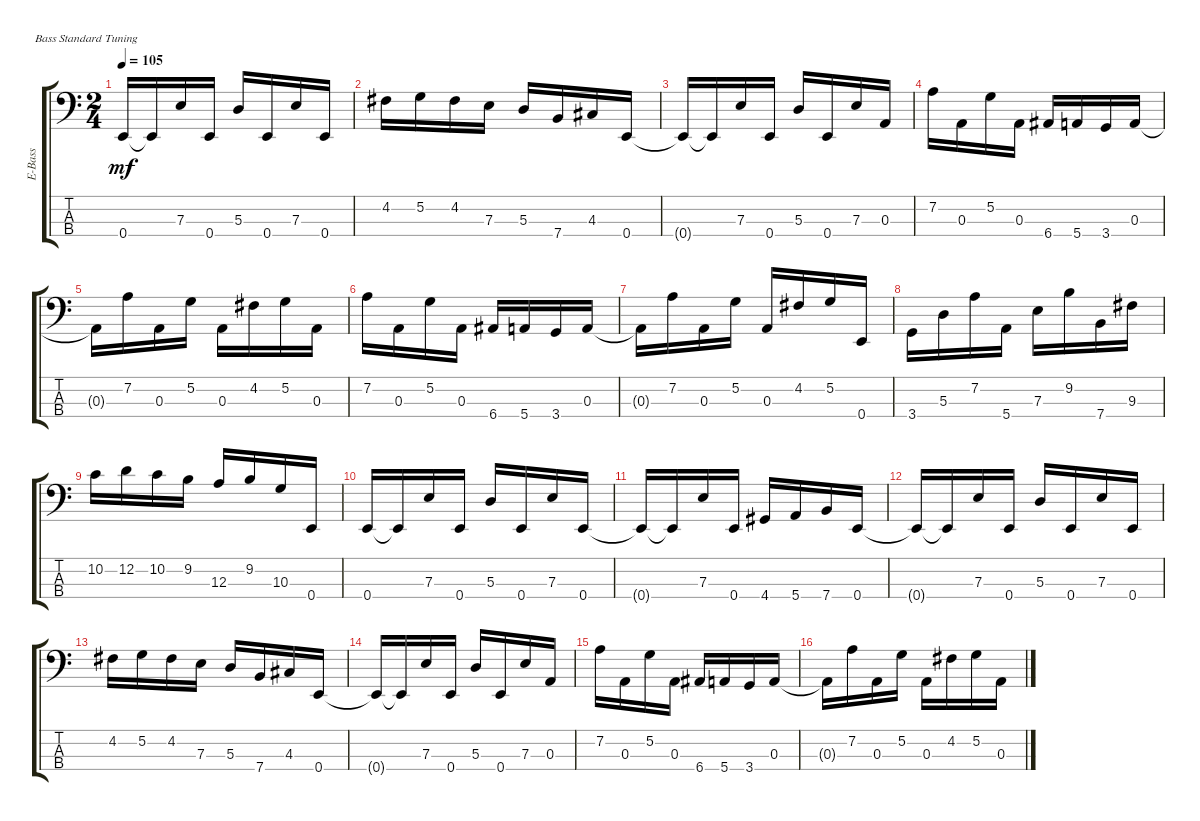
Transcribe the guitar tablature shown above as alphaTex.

\defaultSystemsLayout 4
\bracketExtendMode groupsimilarinstruments
\otherSystemsTrackNameOrientation horizontal
\track ("Anthony Jackson" "E-Bass") {instrument electricbassfinger}
\staff {score tabs}
\tuning (G2 D2 A1 E1)
\ts (2 4)
\tempo 105
\clef f4
\ks c
0.4{t}.16{dy mf} 0.4{t}.16 7.3.16 0.4.16 5.3.16 0.4.16 7.3.16 0.4.16 |
4.2{acc #}.16 5.2.16 4.2{acc #}.16 7.3.16 5.3.16 7.4.16 4.3{acc #}.16 0.4.16 |
0.4{t}.16 0.4{t}.16 7.3.16 0.4.16 5.3.16 0.4.16 7.3.16 0.3.16 |
7.2.16 0.3.16 5.2.16 0.3.16 6.4{acc #}.16 5.4.16 3.4.16 0.3.16 |
0.3{t}.16 7.2.16 0.3.16 5.2.16 0.3.16 4.2{acc #}.16 5.2.16 0.3.16 |
7.2.16 0.3.16 5.2.16 0.3.16 6.4{acc #}.16 5.4.16 3.4.16 0.3.16 |
0.3{t}.16 7.2.16 0.3.16 5.2.16 0.3.16 4.2{acc #}.16 5.2.16 0.4.16 |
3.4.16 5.3.16 7.2.16 5.4.16 7.3.16 9.2.16 7.4.16 9.3{acc #}.16 |
10.2.16 12.2.16 10.2.16 9.2.16 12.3.16 9.2.16 10.3.16 0.4.16 |
0.4.16 0.4{t}.16 7.3.16 0.4.16 5.3.16 0.4.16 7.3.16 0.4.16 |
0.4{t}.16 0.4{t}.16 7.3.16 0.4.16 4.4{acc #}.16 5.4.16 7.4.16 0.4.16 |
0.4{t}.16 0.4{t}.16 7.3.16 0.4.16 5.3.16 0.4.16 7.3.16 0.4.16 |
4.2{acc #}.16 5.2.16 4.2{acc #}.16 7.3.16 5.3.16 7.4.16 4.3{acc #}.16 0.4.16 |
0.4{t}.16 0.4{t}.16 7.3.16 0.4.16 5.3.16 0.4.16 7.3.16 0.3.16 |
7.2.16 0.3.16 5.2.16 0.3.16 6.4{acc #}.16 5.4.16 3.4.16 0.3.16 |
0.3{t}.16 7.2.16 0.3.16 5.2.16 0.3.16 4.2{acc #}.16 5.2.16 0.3.16
